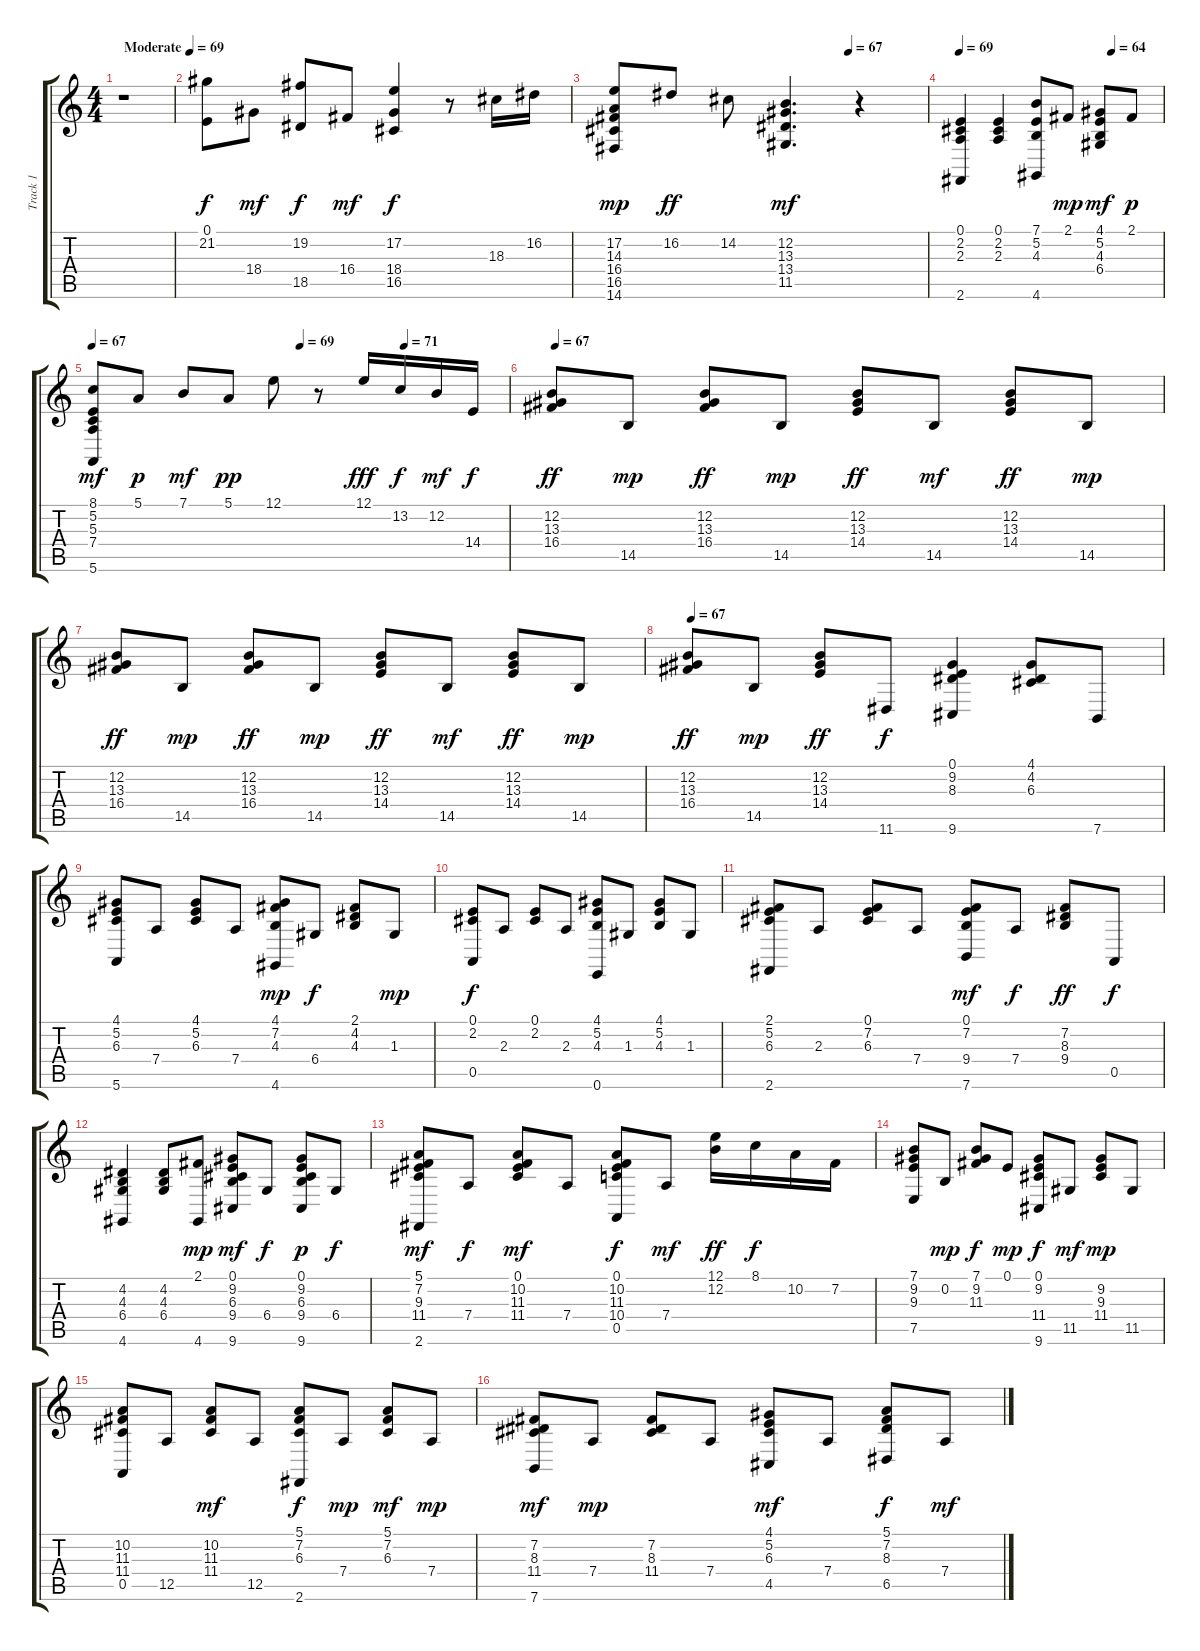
\track ("Track 1" "Track 1") {instrument acousticgrandpiano}
\staff {score tabs}
\tuning (E4 B3 G3 D3 A2 E2) {hide}
\ts (4 4)
\tempo (69 "Moderate")
\clef g2
\ks c
r.1{dy f instrument acousticgrandpiano} |
(0.1 21.2).8 18.4.8{dy mf} (19.2 18.5).8{dy f} 16.4.8{dy mf} (17.2 18.4 16.5).4{dy f} r.8 18.3.16 16.2.16 |
\tempo (67 0.75)
(17.2 14.3 16.4 16.5 14.6).8{dy mp} 16.2.8{dy ff} 14.2.8 (12.2 13.3 13.4 11.5).4{d dy mf} r.4 |
\tempo 69
\tempo (64 0.75)
(0.1 2.2 2.3 2.6).4 (0.1 2.2 2.3).4 (7.1 5.2 4.3 4.6).8 2.1.8{dy mp} (4.1 5.2 4.3 6.4).8{dy mf} 2.1.8{dy p} |
\tempo 67
\tempo (69 0.5)
\tempo (71 0.75)
(8.1 5.2 5.3 7.4 5.6).8{dy mf} 5.1.8{dy p} 7.1.8{dy mf} 5.1.8{dy pp} 12.1.8 r.8 12.1.16{dy fff} 13.2.16{dy f} 12.2.16{dy mf} 14.4.16{dy f} |
\tempo 67
(12.2 13.3 16.4).8{dy ff} 14.5.8{dy mp} (12.2 13.3 16.4).8{dy ff} 14.5.8{dy mp} (12.2 13.3 14.4).8{dy ff} 14.5.8{dy mf} (12.2 13.3 14.4).8{dy ff} 14.5.8{dy mp} |
(12.2 13.3 16.4).8{dy ff} 14.5.8{dy mp} (12.2 13.3 16.4).8{dy ff} 14.5.8{dy mp} (12.2 13.3 14.4).8{dy ff} 14.5.8{dy mf} (12.2 13.3 14.4).8{dy ff} 14.5.8{dy mp} |
\tempo 67
(12.2 13.3 16.4).8{dy ff} 14.5.8{dy mp} (12.2 13.3 14.4).8{dy ff} 11.6.8{dy f} (0.1 9.2 8.3 9.6).4 (4.1 4.2 6.3).8 7.6.8 |
(4.1 5.2 6.3 5.6).8 7.4.8 (4.1 5.2 6.3).8 7.4.8 (4.1 7.2 4.3 4.6).8{dy mp} 6.4.8{dy f} (2.1 4.2 4.3).8 1.3.8{dy mp} |
(0.1 2.2 0.5).8{dy f} 2.3.8 (0.1 2.2).8 2.3.8 (4.1 5.2 4.3 0.6).8 1.3.8 (4.1 5.2 4.3).8 1.3.8 |
(2.1 5.2 6.3 2.6).8 2.3.8 (0.1 7.2 6.3).8 7.4.8 (0.1 7.2 9.4 7.6).8{dy mf} 7.4.8{dy f} (7.2 8.3 9.4).8{dy ff} 0.5.8{dy f} |
(4.2 4.3 6.4 4.6).4 (4.2 4.3 6.4).8 (2.1 4.6).8{dy mp} (0.1 9.2 6.3 9.4 9.6).8{dy mf} 6.4.8{dy f} (0.1 9.2 6.3 9.4 9.6).8{dy p} 6.4.8{dy f} |
(5.1 7.2 9.3 11.4 2.6).8{dy mf} 7.4.8{dy f} (0.1 10.2 11.3 11.4).8{dy mf} 7.4.8 (0.1 10.2 11.3 10.4 0.5).8{dy f} 7.4.8{dy mf} (12.1 12.2).16{dy ff} 8.1.16{dy f} 10.2.16 7.2.16 |
(7.1 9.2 9.3 7.5).8 0.2.8{dy mp} (7.1 9.2 11.3).8{dy f} 0.1.8{dy mp} (0.1 9.2 11.4 9.6).8{dy f} 11.5.8{dy mf} (9.2 9.3 11.4).8{dy mp} 11.5.8 |
(10.2 11.3 11.4 0.5).8 12.5.8 (10.2 11.3 11.4).8{dy mf} 12.5.8 (5.1 7.2 6.3 2.6).8{dy f} 7.4.8{dy mp} (5.1 7.2 6.3).8{dy mf} 7.4.8{dy mp} |
(7.2 8.3 11.4 7.6).8{dy mf} 7.4.8{dy mp} (7.2 8.3 11.4).8 7.4.8 (4.1 5.2 6.3 4.5).8{dy mf} 7.4.8 (5.1 7.2 8.3 6.5).8{dy f} 7.4.8{dy mf}
